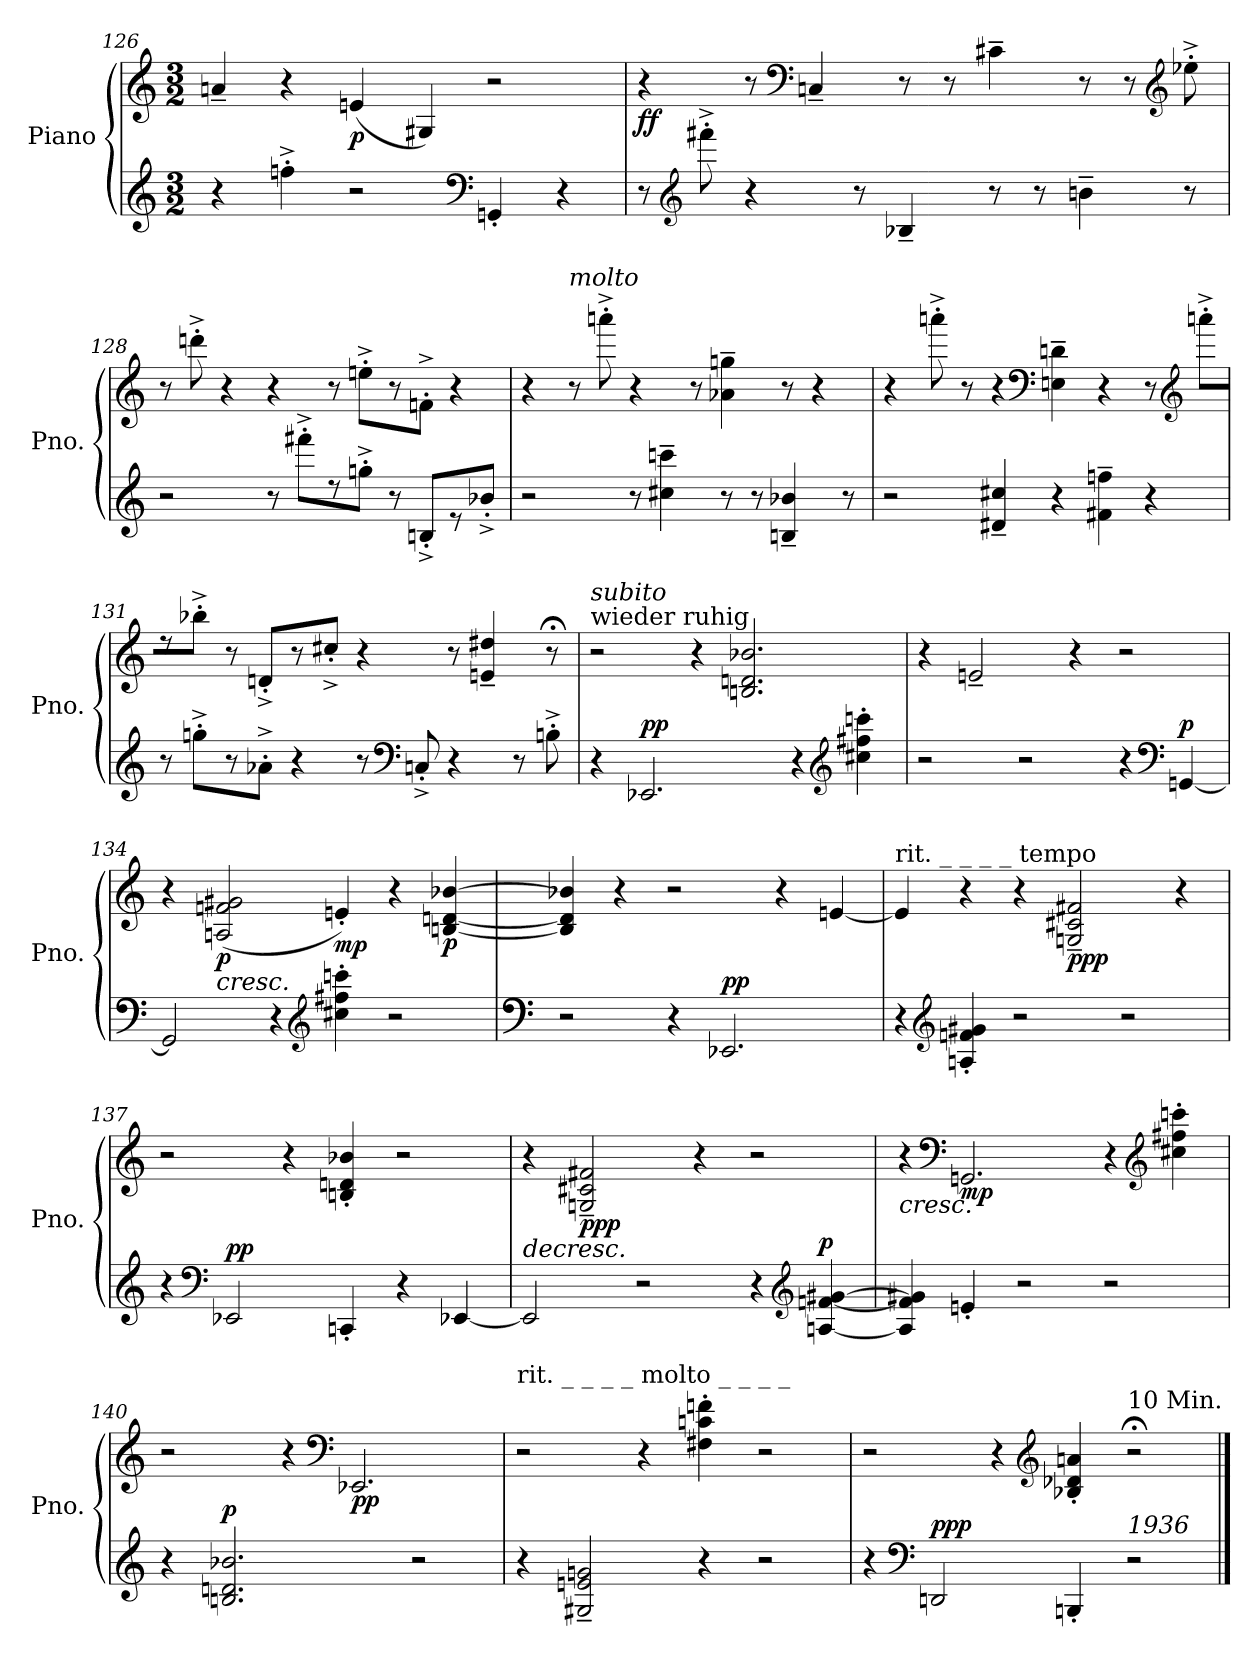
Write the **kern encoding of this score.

**kern	**kern	**dynam
*part1	*part1	*part1
*staff2	*staff1	*staff1/2
*I"Piano	*	*
*I'Pno.	*	*
!!LO:LB:g=z
*clefG2	*clefG2	*
*k[]	*k[]	*
*M3/2	*M3/2	*
=126	=126	=126
4r	4an~/	.
!	!	!LO:DY:b
4ffn'^\	4r	other-dynamics
!	!	!LO:DY:b
2r	(4en/	p
.	4G#X/)	.
*clefF4	*	*
4GGn'/	2r	.
4r	.	.
=127	=127	=127
!	!	!LO:DY:b
8r	4r	ff
*clefG2	*	*
8fff#X'^\	.	.
4r	8r	.
*	*clefF4	*
.	4Cn~/	.
8r	.	.
4B-X~/	8r	.
.	8r	.
8r	4c#X~\	.
8r	.	.
4bn~\	8r	.
.	8r	.
*	*clefG2	*
8r	8ee-X'^\	.
!!LO:LB:g=z
=128	=128	=128
2r	8r	.
.	8dddn'^\	.
.	4r	.
8r	4r	.
8fff#X'^\L	.	.
8rdd	8r	.
8ggn'^\J	8een'^\L	.
8r	8r	.
8Bn'^/L	8fn'^\J	.
8r	4r	.
8b-X'^/J	.	.
=129	=129	=129
2r	4r	.
!	!LO:TX:a:i:t=molto	!
.	8r	.
!	!	!LO:DY:b
!	!	!LO:DY:n=1:b
.	8aaan'^\	other-dynamics fff
8r	4r	.
4cc#X\~ 4cccn\~	.	.
.	8r	.
8r	4a-X\~ 4ggn\~	.
8r	.	.
4Bn/~ 4b-X/~	8r	.
.	4r	.
8r	.	.
!!LO:LB:g=z
=130	=130	=130
2r	4r	.
.	8aaan'^\	.
.	8r	.
4d#X/~ 4cc#X/~	4r	.
*	*clefF4	*
4r	4En\~ 4dn\~	.
4f#X\~ 4ffn\~	4r	.
4r	8r	.
*	*clefG2	*
.	8aaan'^\L	.
=131	=131	=131
8r	8rdd	.
8ggn'^\L	8bb-X'^\J	.
8r	8r	.
8a-X'^\J	8dn'^/L	.
4r	8r	.
.	8cc#X'^/J	.
8r	4r	.
*clefF4	*	*
8Cn'^/	.	.
4r	8r	.
.	4en/~ 4dd#X/~	.
8r	.	.
8Bn'^\	8r;<	.
!!LO:PB:g=z
=132	=132	=132
!	!LO:TX:a:t=wieder ruhig	!
!	!LO:TX:a:i:t=subito	!
4r	2r	.
!	!	!LO:DY:a=2
2.EE-X/	.	pp
.	4r	.
.	2.Bn/ 2.dn/ 2.b-X/	.
4r	.	.
*clefG2	*	*
4cc#X\' 4ff#X\' 4cccn\'	.	.
=133	=133	=133
2r	4r	.
.	2en~/	.
2r	.	.
.	4r	.
4r	2r	.
*clefF4	*	*
!	!	!LO:DY:a=2
[4GGn/	.	p
=134	=134	=134
2GG/]	4r	.
!	!	!LO:HP:b
!	!	!LO:DY:n=1:b
.	(>2An/ 2fn/ 2g#X/	< p
4r	.	.
*clefG2	*	*
!	!	!LO:DY:n=2:b
4cc#X\' 4ff#X\' 4cccn\'	4en'/)	mp
2r	4r	[
!	!	!LO:DY:n=3:b
.	[4Bn/ [4dn/ [4b-X/	p
!!LO:LB:g=z
=135	=135	=135
*clefF4	*	*
2r	4Bn/] 4dn/] 4b-X/]	.
.	4r	.
4r	2r	.
!	!	!LO:DY:a=2
2.EE-X/	.	pp
.	4r	.
.	[4en/	.
=136	=136	=136
*	*MM152	*
!	!LO:TX:a:t=rit.   _      _     _     _      tempo	!
4r	4e/]	.
*clefG2	*	*
*	*MM144	*
4An/' 4fn/' 4g#X/'	4r	.
*	*MM136	*
2r	4r	.
*	*MM128	*
!	!	!LO:DY:b
.	2Gn/~ 2c#X/~ 2f#X/~	ppp
2r	.	.
*	*MM112	*
.	4r	.
=137	=137	=137
*	*MM160	*
4r	2r	.
*clefF4	*	*
!	!	!LO:DY:a=2
2EE-X/	.	pp
.	4r	.
4CCn'/	4Bn/' 4dn/' 4b-X/'	.
4r	2r	.
[4EE-X/	.	.
=138	=138	=138
!	!	!LO:HP:b
2EE-/]	4r	>
!	!	!LO:DY:b
.	2Gn/~ 2c#X/~ 2f#X/~	ppp
2r	.	.
.	4r	]
4r	2r	.
*clefG2	*	*
!	!	!LO:DY:a=2
[4An/ [4fn/ [4g#X/	.	p
!!LO:LB:g=z
=139	=139	=139
!	!	!LO:HP:b
4An/] 4fn/] 4g#X/]	4r	<
*	*clefF4	*
!	!	!LO:DY:b
4en'/	2.GGn/	mp
2r	.	.
2r	4r	[
*	*clefG2	*
.	4cc#X\' 4ff#X\' 4cccn\'	.
=140	=140	=140
4r	2r	.
!	!	!LO:DY:a=2
2.Bn/ 2.dn/ 2.b-X/	.	p
.	4r	.
*	*clefF4	*
!	!	!LO:DY:b
.	2.EE-X/	pp
2r	.	.
=141	=141	=141
*	*MM152	*
!	!LO:TX:a:t=rit.  _      _     _     _    molto   _     _     _    _	!
4r	2r	.
2G#X/~ 2en/~ 2gn/~	.	.
*	*MM136	*
.	4r	.
*	*MM128	*
4r	4F#X\' 4cn\' 4fn\'	.
*	*MM112	*
2r	2r	.
=142	=142	=142
*	*MM96	*
4r	2r	.
*clefF4	*	*
!	!	!LO:DY:a=2
2DDn/	.	ppp
*	*MM64	*
.	4r	.
*	*clefG2	*
*	*MM48	*
4BBBn'/	4B-X/' 4d-X/' 4an/'	.
*	*MM16	*
!	!LO:TX:a:t=10 Min.	!
!LO:TX:a:i:t=1936	!	!
2r	2r;<	.
==	==	==
*-	*-	*-
